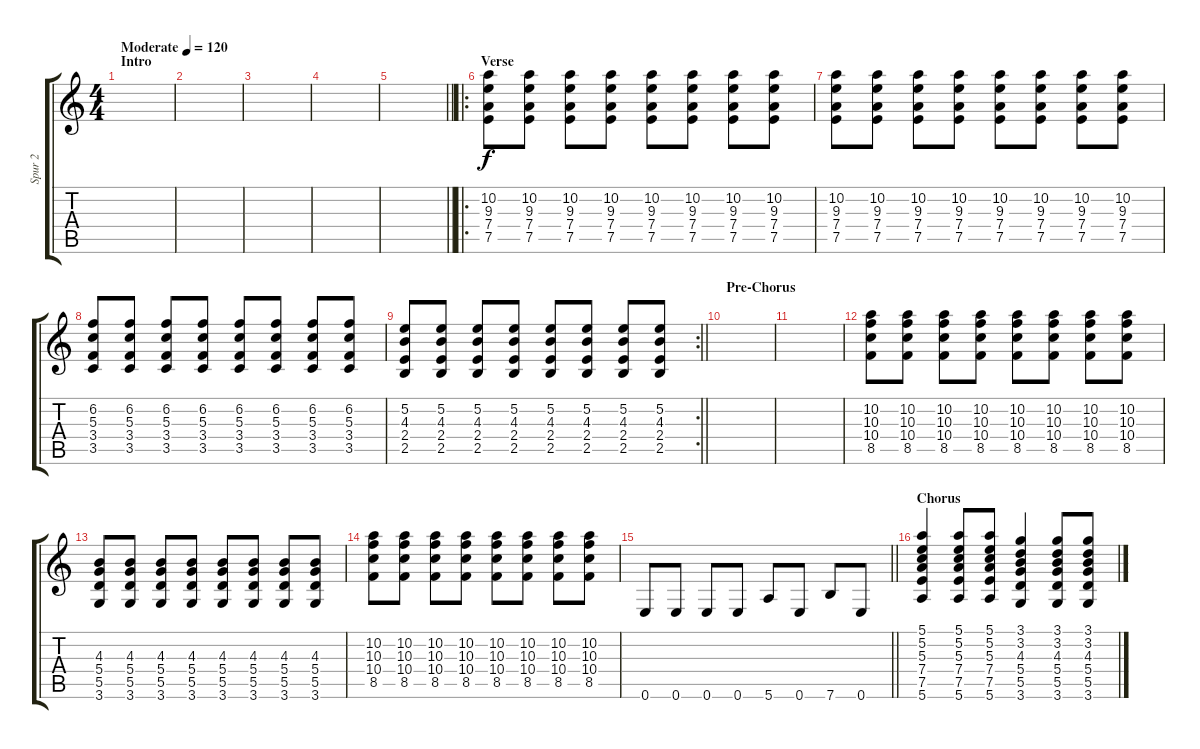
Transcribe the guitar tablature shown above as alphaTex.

\track ("Spur 2" "Spur 2") {instrument overdrivenguitar}
\staff {score tabs}
\tuning (E4 B3 G3 D3 A2 E2) {hide}
\ts (4 4)
\section ("" "Intro")
\tempo (120 "Moderate")
\clef g2
\ks c
|
|
|
|
\barLineRight lightlight
|
\ro
\section ("" "Verse")
(10.2 9.3 7.4 7.5).8 (10.2 9.3 7.4 7.5).8 (10.2 9.3 7.4 7.5).8 (10.2 9.3 7.4 7.5).8 (10.2 9.3 7.4 7.5).8 (10.2 9.3 7.4 7.5).8 (10.2 9.3 7.4 7.5).8 (10.2 9.3 7.4 7.5).8 |
(10.2 9.3 7.4 7.5).8 (10.2 9.3 7.4 7.5).8 (10.2 9.3 7.4 7.5).8 (10.2 9.3 7.4 7.5).8 (10.2 9.3 7.4 7.5).8 (10.2 9.3 7.4 7.5).8 (10.2 9.3 7.4 7.5).8 (10.2 9.3 7.4 7.5).8 |
(6.2 5.3 3.4 3.5).8 (6.2 5.3 3.4 3.5).8 (6.2 5.3 3.4 3.5).8 (6.2 5.3 3.4 3.5).8 (6.2 5.3 3.4 3.5).8 (6.2 5.3 3.4 3.5).8 (6.2 5.3 3.4 3.5).8 (6.2 5.3 3.4 3.5).8 |
\rc 2
\barLineRight lightlight
(5.2 4.3 2.4 2.5).8 (5.2 4.3 2.4 2.5).8 (5.2 4.3 2.4 2.5).8 (5.2 4.3 2.4 2.5).8 (5.2 4.3 2.4 2.5).8 (5.2 4.3 2.4 2.5).8 (5.2 4.3 2.4 2.5).8 (5.2 4.3 2.4 2.5).8 |
\section ("" "Pre-Chorus")
|
|
(10.2 10.3 10.4 8.5).8 (10.2 10.3 10.4 8.5).8 (10.2 10.3 10.4 8.5).8 (10.2 10.3 10.4 8.5).8 (10.2 10.3 10.4 8.5).8 (10.2 10.3 10.4 8.5).8 (10.2 10.3 10.4 8.5).8 (10.2 10.3 10.4 8.5).8 |
(4.3 5.4 5.5 3.6).8 (4.3 5.4 5.5 3.6).8 (4.3 5.4 5.5 3.6).8 (4.3 5.4 5.5 3.6).8 (4.3 5.4 5.5 3.6).8 (4.3 5.4 5.5 3.6).8 (4.3 5.4 5.5 3.6).8 (4.3 5.4 5.5 3.6).8 |
(10.2 10.3 10.4 8.5).8 (10.2 10.3 10.4 8.5).8 (10.2 10.3 10.4 8.5).8 (10.2 10.3 10.4 8.5).8 (10.2 10.3 10.4 8.5).8 (10.2 10.3 10.4 8.5).8 (10.2 10.3 10.4 8.5).8 (10.2 10.3 10.4 8.5).8 |
\barLineRight lightlight
0.6.8 0.6.8 0.6.8 0.6.8 5.6.8 0.6.8 7.6.8 0.6.8 |
\section ("" "Chorus")
(5.1 5.2 5.3 7.4 7.5 5.6).4 (5.1 5.2 5.3 7.4 7.5 5.6).8 (5.1 5.2 5.3 7.4 7.5 5.6).8 (3.1 3.2 4.3 5.4 5.5 3.6).4 (3.1 3.2 4.3 5.4 5.5 3.6).8 (3.1 3.2 4.3 5.4 5.5 3.6).8
